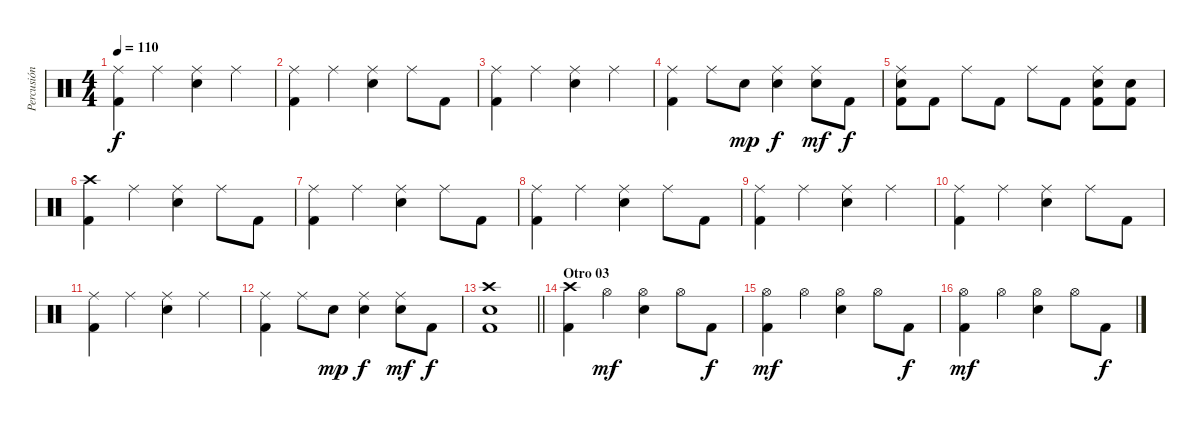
\track ("Percusión" "Percusión") {instrument percussion}
\staff {score}
\articulation defaults
\ts (4 4)
\tempo 110
\clef neutral
\ks c
("Ride (middle)" "Kick (hit) 2").4{dy f} "Ride (middle)".4 ("Ride (middle)" "Electric Snare (hit)").4 "Ride (middle)".4 |
("Ride (middle)" "Kick (hit) 2").4 "Ride (middle)".4 ("Ride (middle)" "Electric Snare (hit)").4 "Ride (middle)".8 "Kick (hit) 2".8 |
("Ride (middle)" "Kick (hit) 2").4 "Ride (middle)".4 ("Ride (middle)" "Electric Snare (hit)").4 "Ride (middle)".4 |
("Ride (middle)" "Kick (hit) 2").4 "Ride (middle)".8 "Electric Snare (hit)".8{dy mp} ("Ride (middle)" "Electric Snare (hit)").4{dy f} ("Ride (middle)" "Electric Snare (hit)").8{dy mf} "Kick (hit) 2".8{dy f} |
("Ride (middle)" "Electric Snare (hit)" "Kick (hit) 2").8 "Kick (hit) 2".8 "Ride (middle)".8 "Kick (hit) 2".8 "Ride (middle)".8 "Kick (hit) 2".8 ("Ride (middle)" "Electric Snare (hit)" "Kick (hit) 2").8 ("Electric Snare (hit)" "Kick (hit) 2").8 |
("Crash high (hit)" "Kick (hit) 2").4 "Ride (middle)".4 ("Ride (middle)" "Electric Snare (hit)").4 "Ride (middle)".8 "Kick (hit) 2".8 |
("Ride (middle)" "Kick (hit) 2").4 "Ride (middle)".4 ("Ride (middle)" "Electric Snare (hit)").4 "Ride (middle)".8 "Kick (hit) 2".8 |
("Ride (middle)" "Kick (hit) 2").4 "Ride (middle)".4 ("Ride (middle)" "Electric Snare (hit)").4 "Ride (middle)".8 "Kick (hit) 2".8 |
("Ride (middle)" "Kick (hit) 2").4 "Ride (middle)".4 ("Ride (middle)" "Electric Snare (hit)").4 "Ride (middle)".4 |
("Ride (middle)" "Kick (hit) 2").4 "Ride (middle)".4 ("Ride (middle)" "Electric Snare (hit)").4 "Ride (middle)".8 "Kick (hit) 2".8 |
("Ride (middle)" "Kick (hit) 2").4 "Ride (middle)".4 ("Ride (middle)" "Electric Snare (hit)").4 "Ride (middle)".4 |
("Ride (middle)" "Kick (hit) 2").4 "Ride (middle)".8 "Electric Snare (hit)".8{dy mp} ("Ride (middle)" "Electric Snare (hit)").4{dy f} ("Ride (middle)" "Electric Snare (hit)").8{dy mf} "Kick (hit) 2".8{dy f} |
\barLineRight lightlight
("Crash high (hit)" "Electric Snare (hit)" "Kick (hit) 2").1 |
\section ("" "Otro 03")
("Crash high (hit)" "Kick (hit) 2").4 "Hi-Hat (open)".4{dy mf} ("Hi-Hat (open)" "Electric Snare (hit)").4 "Hi-Hat (open)".8 "Kick (hit) 2".8{dy f} |
("Hi-Hat (open)" "Kick (hit) 2").4{dy mf} "Hi-Hat (open)".4 ("Hi-Hat (open)" "Electric Snare (hit)").4 "Hi-Hat (open)".8 "Kick (hit) 2".8{dy f} |
("Hi-Hat (open)" "Kick (hit) 2").4{dy mf} "Hi-Hat (open)".4 ("Hi-Hat (open)" "Electric Snare (hit)").4 "Hi-Hat (open)".8 "Kick (hit) 2".8{dy f}
